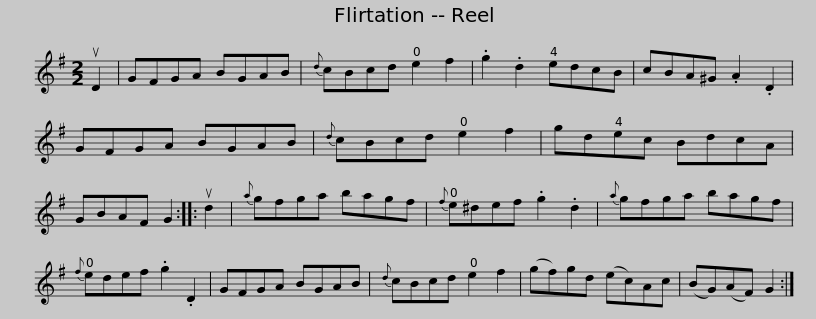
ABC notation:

X:1
L:1/8
M:2/2
I:linebreak $
K:G
V:1 treble
V:1
 uD2 | GFGA BGAB |{d} cBcd e2 f2 | .g2 .d2 edcB | cBA^G .A2 .D2 | %5
 GFGA BGAB |{d} cBcd e2 f2 |$ gdec BdcA | GBAF G2 :: ud2 | %10
{a} gfga bagf |{f} e^def .g2 .d2 |{a} gfga bagf |${f} edef .g2 .D2 | GFGA BGAB | %15
{d} cBcd e2 f2 | (gf)gd (ec)Ac | (BG)(AF) G2 :| %18
